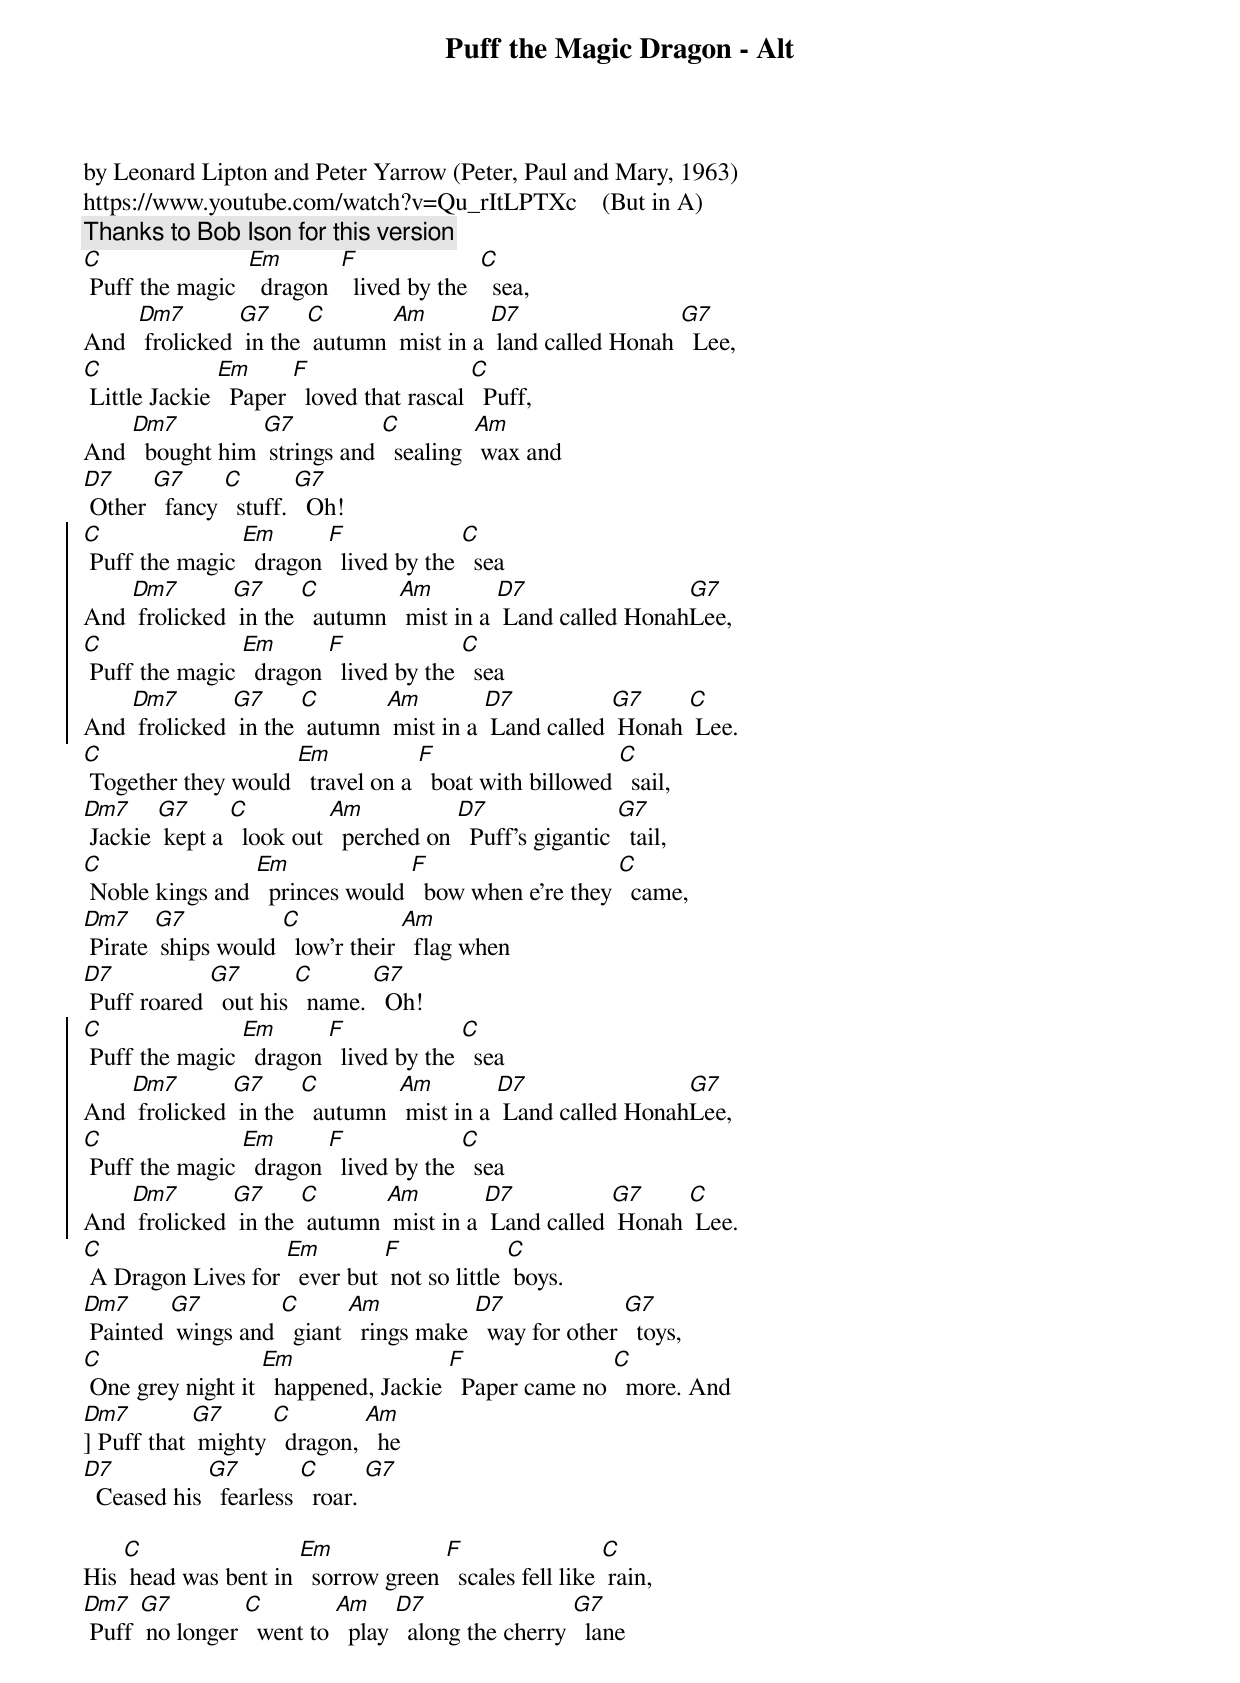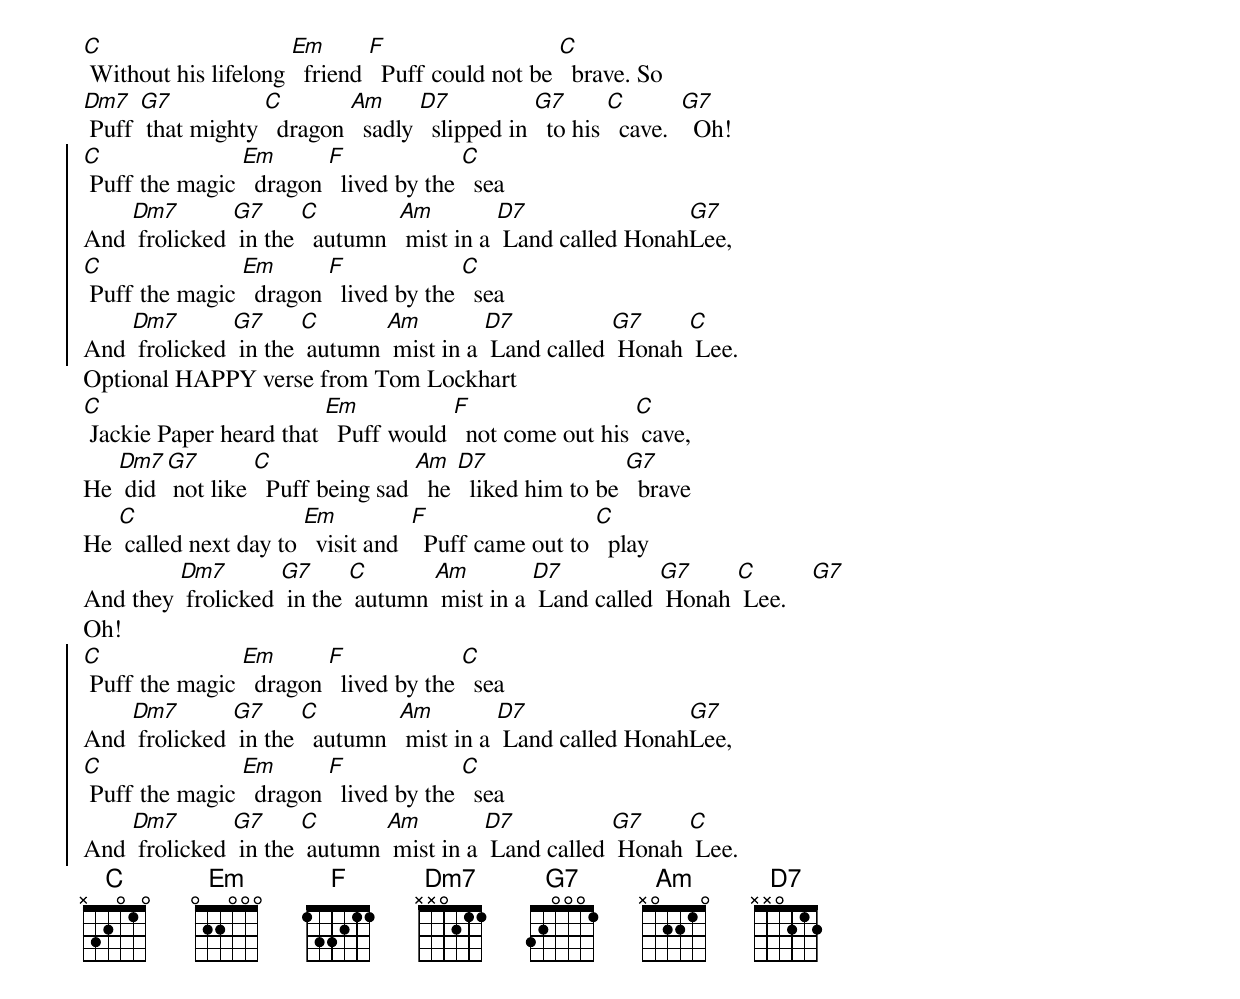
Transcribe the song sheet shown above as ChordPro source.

{t: Puff the Magic Dragon - Alt}
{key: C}
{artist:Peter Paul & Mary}
by Leonard Lipton and Peter Yarrow (Peter, Paul and Mary, 1963)
https://www.youtube.com/watch?v=Qu_rItLPTXc    (But in A)
{c: Thanks to Bob Ison for this version}
[C] Puff the magic  [Em]  dragon  [F]  lived by the  [C]  sea,
And  [Dm7] frolicked [G7] in the [C] autumn [Am] mist in a [D7] land called Honah [G7]  Lee,
[C] Little Jackie [Em]  Paper [F]  loved that rascal [C]  Puff,
And [Dm7]  bought him [G7] strings and [C]  sealing  [Am] wax and
[D7] Other [G7]  fancy [C]  stuff. [G7]  Oh!
{soc}
[C] Puff the magic [Em]  dragon [F]  lived by the [C]  sea
And [Dm7] frolicked [G7] in the [C]  autumn  [Am] mist in a [D7] Land called Honah[G7]Lee,
[C] Puff the magic [Em]  dragon [F]  lived by the [C]  sea
And [Dm7] frolicked [G7] in the [C] autumn [Am] mist in a [D7] Land called [G7] Honah [C] Lee.
{eoc}
[C] Together they would [Em]  travel on a [F]  boat with billowed [C]  sail,
[Dm7] Jackie [G7] kept a [C]  look out [Am]  perched on [D7]  Puff’s gigantic [G7]  tail,
[C] Noble kings and [Em]  princes would [F]  bow when e’re they [C]  came,
[Dm7] Pirate [G7] ships would [C]  low’r their [Am]  flag when
[D7] Puff roared [G7]  out his [C]  name. [G7]  Oh!
{soc}
[C] Puff the magic [Em]  dragon [F]  lived by the [C]  sea
And [Dm7] frolicked [G7] in the [C]  autumn  [Am] mist in a [D7] Land called Honah[G7]Lee,
[C] Puff the magic [Em]  dragon [F]  lived by the [C]  sea
And [Dm7] frolicked [G7] in the [C] autumn [Am] mist in a [D7] Land called [G7] Honah [C] Lee.
{eoc}
[C] A Dragon Lives for [Em]  ever but [F] not so little [C] boys.
[Dm7] Painted [G7] wings and [C]  giant [Am]  rings make [D7]  way for other [G7]  toys,
[C] One grey night it [Em]  happened, Jackie [F]  Paper came no [C]  more. And
[Dm7]] Puff that [G7] mighty [C]  dragon, [Am]  he
[D7]  Ceased his [G7]  fearless [C]  roar. [G7]

His [C] head was bent in [Em]  sorrow green [F]  scales fell like [C] rain,
[Dm7] Puff [G7] no longer [C]  went to [Am]  play [D7]  along the cherry [G7]  lane
[C] Without his lifelong [Em]  friend [F]  Puff could not be [C]  brave. So
[Dm7] Puff [G7] that mighty [C]  dragon [Am]  sadly [D7]  slipped in [G7]  to his [C]  cave.  [G7]  Oh!
{soc}
[C] Puff the magic [Em]  dragon [F]  lived by the [C]  sea
And [Dm7] frolicked [G7] in the [C]  autumn  [Am] mist in a [D7] Land called Honah[G7]Lee,
[C] Puff the magic [Em]  dragon [F]  lived by the [C]  sea
And [Dm7] frolicked [G7] in the [C] autumn [Am] mist in a [D7] Land called [G7] Honah [C] Lee.
{eoc}
Optional HAPPY verse from Tom Lockhart
[C] Jackie Paper heard that [Em]  Puff would [F]  not come out his [C] cave,
He [Dm7] did [G7] not like [C]  Puff being sad [Am]  he [D7]  liked him to be [G7]  brave
He [C] called next day to [Em]  visit and  [F]  Puff came out to [C]  play
And they [Dm7] frolicked [G7] in the [C] autumn [Am] mist in a [D7] Land called [G7] Honah [C] Lee.    [G7]
Oh!
{soc}
[C] Puff the magic [Em]  dragon [F]  lived by the [C]  sea
And [Dm7] frolicked [G7] in the [C]  autumn  [Am] mist in a [D7] Land called Honah[G7]Lee,
[C] Puff the magic [Em]  dragon [F]  lived by the [C]  sea
And [Dm7] frolicked [G7] in the [C] autumn [Am] mist in a [D7] Land called [G7] Honah [C] Lee.
{eoc}
